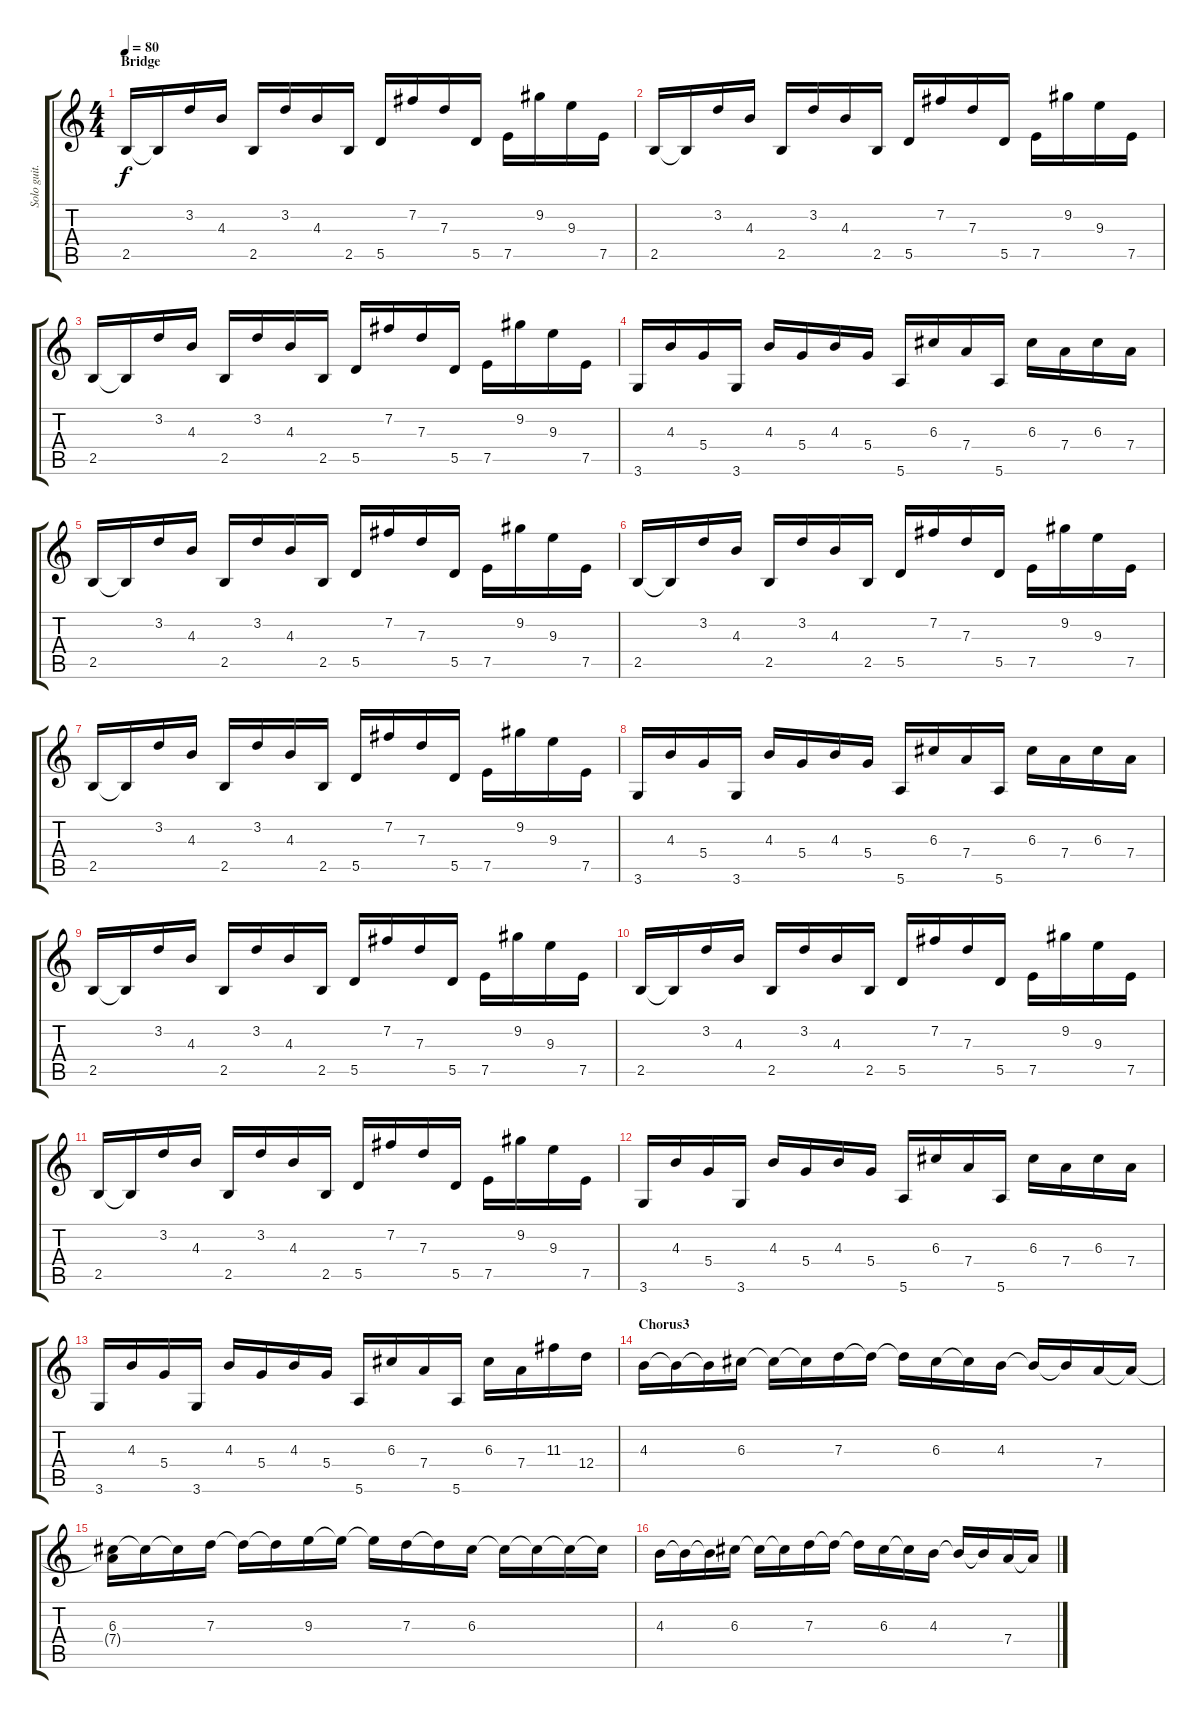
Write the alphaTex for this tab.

\track ("Solo guit." "Solo guit.") {instrument electricguitarjazz}
\staff {score tabs}
\tuning (E4 B3 G3 D3 A2 E2) {hide}
\ts (4 4)
\section ("" "Bridge")
\tempo 80
\clef g2
\ks c
2.5.16{dy f} 2.5{t}.16 3.2.16 4.3.16 2.5.16 3.2.16 4.3.16 2.5.16 5.5.16 7.2.16 7.3.16 5.5.16 7.5.16 9.2.16 9.3.16 7.5.16 |
2.5.16 2.5{t}.16 3.2.16 4.3.16 2.5.16 3.2.16 4.3.16 2.5.16 5.5.16 7.2.16 7.3.16 5.5.16 7.5.16 9.2.16 9.3.16 7.5.16 |
2.5.16 2.5{t}.16 3.2.16 4.3.16 2.5.16 3.2.16 4.3.16 2.5.16 5.5.16 7.2.16 7.3.16 5.5.16 7.5.16 9.2.16 9.3.16 7.5.16 |
3.6.16 4.3.16 5.4.16 3.6.16 4.3.16 5.4.16 4.3.16 5.4.16 5.6.16 6.3.16 7.4.16 5.6.16 6.3.16 7.4.16 6.3.16 7.4.16 |
2.5.16 2.5{t}.16 3.2.16 4.3.16 2.5.16 3.2.16 4.3.16 2.5.16 5.5.16 7.2.16 7.3.16 5.5.16 7.5.16 9.2.16 9.3.16 7.5.16 |
2.5.16 2.5{t}.16 3.2.16 4.3.16 2.5.16 3.2.16 4.3.16 2.5.16 5.5.16 7.2.16 7.3.16 5.5.16 7.5.16 9.2.16 9.3.16 7.5.16 |
2.5.16 2.5{t}.16 3.2.16 4.3.16 2.5.16 3.2.16 4.3.16 2.5.16 5.5.16 7.2.16 7.3.16 5.5.16 7.5.16 9.2.16 9.3.16 7.5.16 |
3.6.16 4.3.16 5.4.16 3.6.16 4.3.16 5.4.16 4.3.16 5.4.16 5.6.16 6.3.16 7.4.16 5.6.16 6.3.16 7.4.16 6.3.16 7.4.16 |
2.5.16 2.5{t}.16 3.2.16 4.3.16 2.5.16 3.2.16 4.3.16 2.5.16 5.5.16 7.2.16 7.3.16 5.5.16 7.5.16 9.2.16 9.3.16 7.5.16 |
2.5.16 2.5{t}.16 3.2.16 4.3.16 2.5.16 3.2.16 4.3.16 2.5.16 5.5.16 7.2.16 7.3.16 5.5.16 7.5.16 9.2.16 9.3.16 7.5.16 |
2.5.16 2.5{t}.16 3.2.16 4.3.16 2.5.16 3.2.16 4.3.16 2.5.16 5.5.16 7.2.16 7.3.16 5.5.16 7.5.16 9.2.16 9.3.16 7.5.16 |
3.6.16 4.3.16 5.4.16 3.6.16 4.3.16 5.4.16 4.3.16 5.4.16 5.6.16 6.3.16 7.4.16 5.6.16 6.3.16 7.4.16 6.3.16 7.4.16 |
3.6.16 4.3.16 5.4.16 3.6.16 4.3.16 5.4.16 4.3.16 5.4.16 5.6.16 6.3.16 7.4.16 5.6.16 6.3.16 7.4.16 11.3.16 12.4.16 |
\section ("" "Chorus3")
4.3.16 4.3{t}.16 4.3{t}.16 6.3.16 6.3{t}.16 6.3{t}.16 7.3.16 7.3{t}.16 7.3{t}.16 6.3.16 6.3{t}.16 4.3.16 4.3{t}.16 4.3{t}.16 7.4.16 7.4{t}.16 |
(6.3 7.4{t}).16 6.3{t}.16 6.3{t}.16 7.3.16 7.3{t}.16 7.3{t}.16 9.3.16 9.3{t}.16 9.3{t}.16 7.3.16 7.3{t}.16 6.3.16 6.3{t}.16 6.3{t}.16 6.3{t}.16 6.3{t}.16 |
4.3.16 4.3{t}.16 4.3{t}.16 6.3.16 6.3{t}.16 6.3{t}.16 7.3.16 7.3{t}.16 7.3{t}.16 6.3.16 6.3{t}.16 4.3.16 4.3{t}.16 4.3{t}.16 7.4.16 7.4{t}.16
